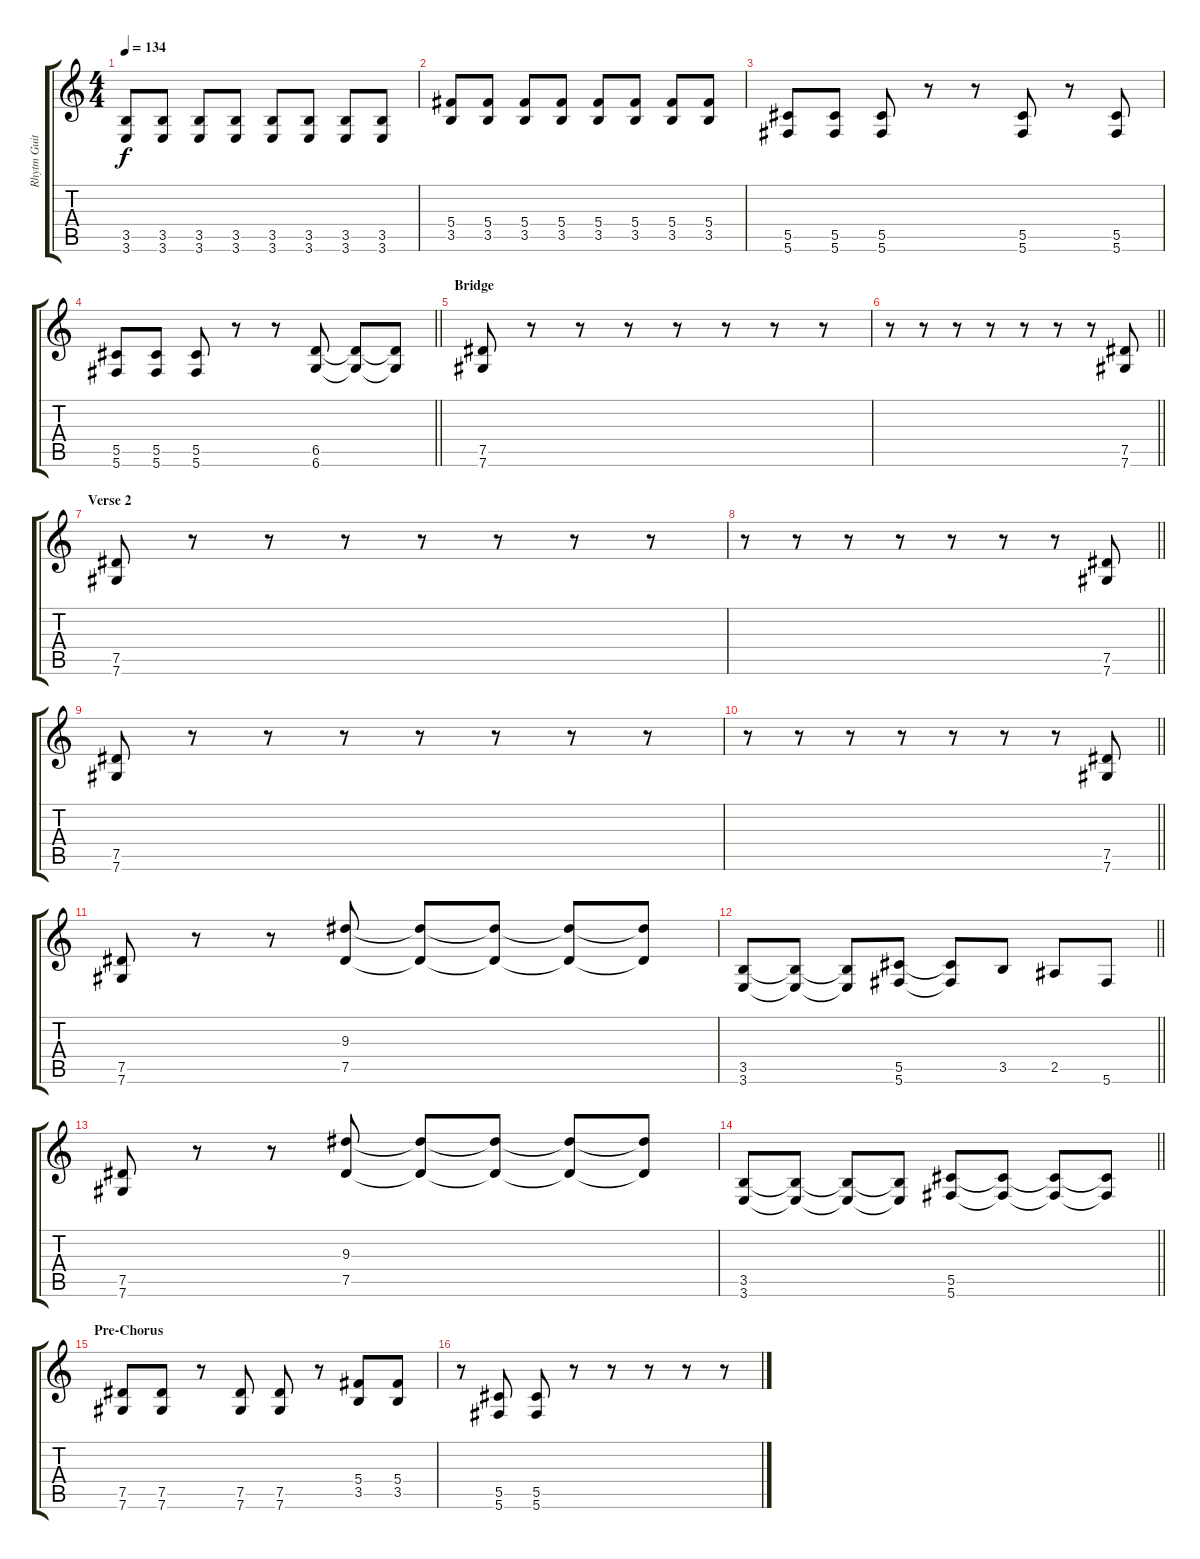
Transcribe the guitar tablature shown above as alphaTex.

\track ("Rhytm Guitar [R]" "Rhytm Guit") {instrument distortionguitar}
\staff {score tabs}
\tuning (Eb4 Bb3 Gb3 Db3 Ab2 Db2) {hide}
\ts (4 4)
\tempo 134
\clef g2
\ks c
(3.5{t} 3.6{t}).8{dy f} (3.5 3.6).8 (3.5 3.6).8 (3.5 3.6).8 (3.5 3.6).8 (3.5 3.6).8 (3.5 3.6).8 (3.5 3.6).8 |
(5.4 3.5).8 (5.4 3.5).8 (5.4 3.5).8 (5.4 3.5).8 (5.4 3.5).8 (5.4 3.5).8 (5.4 3.5).8 (5.4 3.5).8 |
(5.5 5.6).8 (5.5 5.6).8 (5.5 5.6).8 r.8 r.8 (5.5 5.6).8 r.8 (5.5 5.6).8 |
\barLineRight lightlight
(5.5 5.6).8 (5.5 5.6).8 (5.5 5.6).8 r.8 r.8 (6.5 6.6).8 (6.5{t} 6.6{t}).8 (6.5{t} 6.6{t}).8 |
\section ("" "Bridge")
(7.5 7.6).8 r.8 r.8 r.8 r.8 r.8 r.8 r.8 |
\barLineRight lightlight
r.8 r.8 r.8 r.8 r.8 r.8 r.8 (7.5 7.6).8 |
\section ("" "Verse 2")
(7.5 7.6).8 r.8 r.8 r.8 r.8 r.8 r.8 r.8 |
\barLineRight lightlight
r.8 r.8 r.8 r.8 r.8 r.8 r.8 (7.5 7.6).8 |
(7.5 7.6).8 r.8 r.8 r.8 r.8 r.8 r.8 r.8 |
\barLineRight lightlight
r.8 r.8 r.8 r.8 r.8 r.8 r.8 (7.5 7.6).8 |
(7.5 7.6).8 r.8 r.8 (9.3 7.5).8 (9.3{t} 7.5{t}).8 (9.3{t} 7.5{t}).8 (9.3{t} 7.5{t}).8 (9.3{t} 7.5{t}).8 |
\barLineRight lightlight
(3.5 3.6).8 (3.5{t} 3.6{t}).8 (3.5{t} 3.6{t}).8 (5.5 5.6).8 (5.5{t} 5.6{t}).8 3.5.8 2.5.8 5.6.8 |
(7.5 7.6).8 r.8 r.8 (9.3 7.5).8 (9.3{t} 7.5{t}).8 (9.3{t} 7.5{t}).8 (9.3{t} 7.5{t}).8 (9.3{t} 7.5{t}).8 |
\barLineRight lightlight
(3.5 3.6).8 (3.5{t} 3.6{t}).8 (3.5{t} 3.6{t}).8 (3.5{t} 3.6{t}).8 (5.5 5.6).8 (5.5{t} 5.6{t}).8 (5.5{t} 5.6{t}).8 (5.5{t} 5.6{t}).8 |
\section ("" "Pre-Chorus")
(7.5 7.6).8 (7.5 7.6).8 r.8 (7.5 7.6).8 (7.5 7.6).8 r.8 (5.4 3.5).8 (5.4 3.5).8 |
r.8 (5.5 5.6).8 (5.5 5.6).8 r.8 r.8 r.8 r.8 r.8
